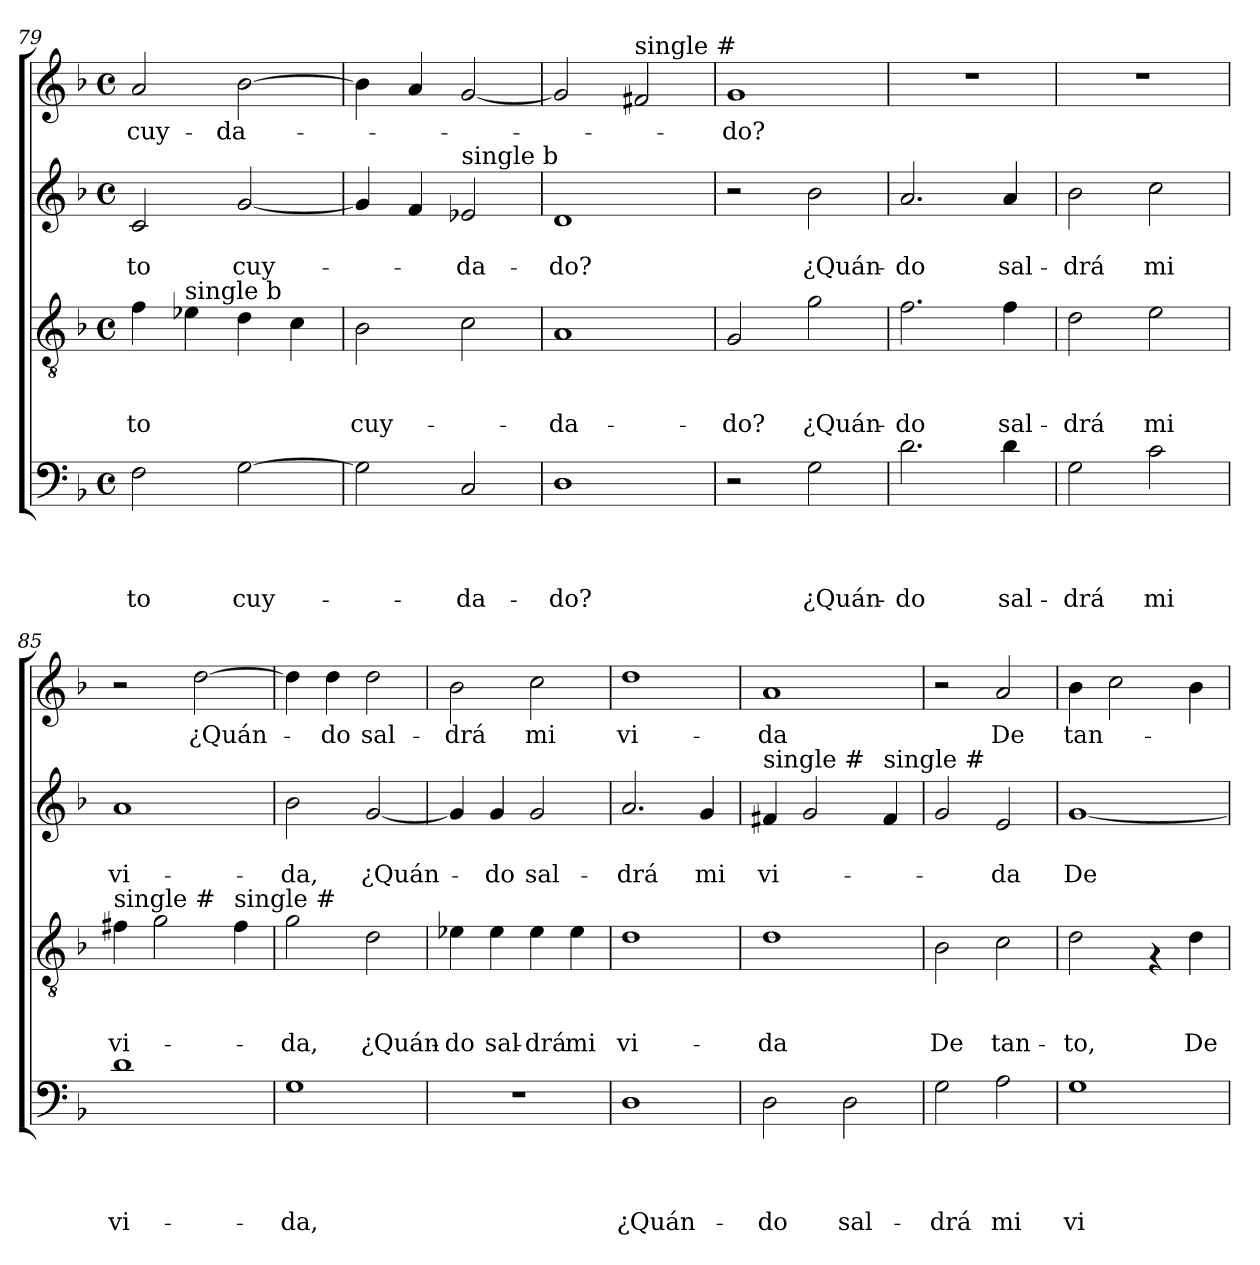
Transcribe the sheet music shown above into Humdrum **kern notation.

**kern	**text	**text	**text	**text	**kern	**text	**text	**text	**kern	**text	**text	**kern	**text
*part4	*part4	*part4	*part4	*part4	*part3	*part3	*part3	*part3	*part2	*part2	*part2	*part1	*part1
*staff4	*staff4	*staff4	*staff4	*staff4	*staff3	*staff3	*staff3	*staff3	*staff2	*staff2	*staff2	*staff1	*staff1
*clefF4	*	*	*	*	*clefGv2	*	*	*	*clefG2	*	*	*clefG2	*
*k[b-]	*	*	*	*	*k[b-]	*	*	*	*k[b-]	*	*	*k[b-]	*
*F:	*	*	*	*	*F:	*	*	*	*F:	*	*	*F:	*
*M4/4	*	*	*	*	*M4/4	*	*	*	*M4/4	*	*	*M4/4	*
*met(c)	*	*	*	*	*met(c)	*	*	*	*met(c)	*	*	*met(c)	*
=79	=79	=79	=79	=79	=79	=79	=79	=79	=79	=79	=79	=79	=79
!	!	!	!	!LO:LY:b	!	!	!	!LO:LY:b	!	!	!LO:LY:b	!	!LO:LY:b
2F\	.	.	.	-to	4f\	.	.	-to	2c/	.	-to	2a/	cuy-
!	!	!	!	!	!LO:TX:a:t=single b	!	!	!	!	!	!	!	!
.	.	.	.	.	4e-\	.	.	.	.	.	.	.	.
!	!	!	!	!LO:LY:b	!	!	!	!	!	!	!LO:LY:b	!	!LO:LY:b
[>2G\	.	.	.	cuy-	4d\	.	.	.	[<2g/	.	cuy-	[>2b-\	-da-
.	.	.	.	.	4c\	.	.	.	.	.	.	.	.
=80	=80	=80	=80	=80	=80	=80	=80	=80	=80	=80	=80	=80	=80
!	!	!	!	!	!	!	!	!LO:LY:b	!	!	!	!	!
2G\]	.	.	.	.	2B-\	.	.	cuy-	4g/]	.	.	4b-\]	.
.	.	.	.	.	.	.	.	.	4f/	.	.	4a/	.
!	!	!	!	!	!	!	!	!	!LO:TX:a:t=single b	!	!	!	!
!	!	!	!	!LO:LY:b	!	!	!	!	!	!	!LO:LY:b	!	!
2C/	.	.	.	-da-	2c\	.	.	.	2e-/	.	-da-	[<2g/	.
=81	=81	=81	=81	=81	=81	=81	=81	=81	=81	=81	=81	=81	=81
!	!	!	!	!LO:LY:b	!	!	!	!LO:LY:b	!	!	!LO:LY:b	!	!
1D	.	.	.	-do?	1A	.	.	-da-	1d	.	-do?	2g/]	.
!	!	!	!	!	!	!	!	!	!	!	!	!LO:TX:a:t=single #	!
.	.	.	.	.	.	.	.	.	.	.	.	2f#/	.
=82	=82	=82	=82	=82	=82	=82	=82	=82	=82	=82	=82	=82	=82
!	!	!	!	!	!	!	!	!LO:LY:b	!	!	!	!	!LO:LY:b
2r	.	.	.	.	2G/	.	.	-do?	2r	.	.	1g	-do?
!	!	!	!	!LO:LY:b	!	!	!	!LO:LY:b	!	!	!LO:LY:b	!	!
2G\	.	.	.	¿Quán-	2g\	.	.	¿Quán-	2b-\	.	¿Quán-	.	.
=83	=83	=83	=83	=83	=83	=83	=83	=83	=83	=83	=83	=83	=83
!	!	!	!	!LO:LY:b	!	!	!	!LO:LY:b	!	!	!LO:LY:b	!	!
2.d\	.	.	.	-do	2.f\	.	.	-do	2.a/	.	-do	1r	.
!	!	!	!	!LO:LY:b	!	!	!	!LO:LY:b	!	!	!LO:LY:b	!	!
4d\	.	.	.	sal-	4f\	.	.	sal-	4a/	.	sal-	.	.
=84	=84	=84	=84	=84	=84	=84	=84	=84	=84	=84	=84	=84	=84
!	!	!	!	!LO:LY:b	!	!	!	!LO:LY:b	!	!	!LO:LY:b	!	!
2G\	.	.	.	-drá	2d\	.	.	-drá	2b-\	.	-drá	1r	.
!	!	!	!	!LO:LY:b	!	!	!	!LO:LY:b	!	!	!LO:LY:b	!	!
2c\	.	.	.	mi	2e\	.	.	mi	2cc\	.	mi	.	.
!!LO:PB:g=z
=85	=85	=85	=85	=85	=85	=85	=85	=85	=85	=85	=85	=85	=85
!	!	!	!	!	!LO:TX:a:t=single #	!	!	!	!	!	!	!	!
!	!	!	!	!LO:LY:b	!	!	!	!LO:LY:b	!	!	!LO:LY:b	!	!
1d	.	.	.	vi-	4f#\	.	.	vi-	1a	.	vi-	2r	.
.	.	.	.	.	2g\	.	.	.	.	.	.	.	.
!	!	!	!	!	!	!	!	!	!	!	!	!	!LO:LY:b
.	.	.	.	.	.	.	.	.	.	.	.	[>2dd\	¿Quán-
!	!	!	!	!	!LO:TX:a:t=single #	!	!	!	!	!	!	!	!
.	.	.	.	.	4f#\	.	.	.	.	.	.	.	.
=86	=86	=86	=86	=86	=86	=86	=86	=86	=86	=86	=86	=86	=86
!	!	!	!	!LO:LY:b	!	!	!	!LO:LY:b	!	!	!LO:LY:b	!	!
1G	.	.	.	-da,	2g\	.	.	-da,	2b-\	.	-da,	4dd\]	.
!	!	!	!	!	!	!	!	!	!	!	!	!	!LO:LY:b
.	.	.	.	.	.	.	.	.	.	.	.	4dd\	-do
!	!	!	!	!	!	!	!	!LO:LY:b	!	!	!LO:LY:b	!	!LO:LY:b
.	.	.	.	.	2d\	.	.	¿Quán-	[<2g/	.	¿Quán-	2dd\	sal-
=87	=87	=87	=87	=87	=87	=87	=87	=87	=87	=87	=87	=87	=87
!	!	!	!	!	!	!	!	!LO:LY:b	!	!	!	!	!LO:LY:b
1r	.	.	.	.	4e-X\	.	.	-do	4g/]	.	.	2b-\	-drá
!	!	!	!	!	!	!	!	!LO:LY:b	!	!	!LO:LY:b	!	!
.	.	.	.	.	4e-\	.	.	sal-	4g/	.	-do	.	.
!	!	!	!	!	!	!	!	!LO:LY:b	!	!	!LO:LY:b	!	!LO:LY:b
.	.	.	.	.	4e-\	.	.	-drá	2g/	.	sal-	2cc\	mi
!	!	!	!	!	!	!	!	!LO:LY:b	!	!	!	!	!
.	.	.	.	.	4e-\	.	.	mi	.	.	.	.	.
=88	=88	=88	=88	=88	=88	=88	=88	=88	=88	=88	=88	=88	=88
!	!	!	!	!LO:LY:b	!	!	!	!LO:LY:b	!	!	!LO:LY:b	!	!LO:LY:b
1D	.	.	.	¿Quán-	1d	.	.	vi-	2.a/	.	-drá	1dd	vi-
!	!	!	!	!	!	!	!	!	!	!	!LO:LY:b	!	!
.	.	.	.	.	.	.	.	.	4g/	.	mi	.	.
=89	=89	=89	=89	=89	=89	=89	=89	=89	=89	=89	=89	=89	=89
!	!	!	!	!	!	!	!	!	!LO:TX:a:t=single #	!	!	!	!
!	!	!	!	!LO:LY:b	!	!	!	!LO:LY:b	!	!	!LO:LY:b	!	!LO:LY:b
2D\	.	.	.	-do	1d	.	.	-da	4f#/	.	vi-	1a	-da
.	.	.	.	.	.	.	.	.	2g/	.	.	.	.
!	!	!	!	!LO:LY:b	!	!	!	!	!	!	!	!	!
2D\	.	.	.	sal-	.	.	.	.	.	.	.	.	.
!	!	!	!	!	!	!	!	!	!LO:TX:a:t=single #	!	!	!	!
.	.	.	.	.	.	.	.	.	4f#/	.	.	.	.
=90	=90	=90	=90	=90	=90	=90	=90	=90	=90	=90	=90	=90	=90
!	!	!	!	!LO:LY:b	!	!	!	!LO:LY:b	!	!	!	!	!
2G\	.	.	.	-drá	2B-\	.	.	De	2g/	.	.	2r	.
!	!	!	!	!LO:LY:b	!	!	!	!LO:LY:b	!	!	!LO:LY:b	!	!LO:LY:b
2A\	.	.	.	mi	2c\	.	.	tan-	2e/	.	-da	2a/	De
=91	=91	=91	=91	=91	=91	=91	=91	=91	=91	=91	=91	=91	=91
!	!	!	!	!LO:LY:b	!	!	!	!LO:LY:b	!	!	!LO:LY:b	!	!LO:LY:b
1G	.	.	.	vi-	2d\	.	.	-to,	[<1g	.	De	4b-\	tan-
.	.	.	.	.	.	.	.	.	.	.	.	2cc\	.
.	.	.	.	.	4rF	.	.	.	.	.	.	.	.
!	!	!	!	!	!	!	!	!LO:LY:b	!	!	!	!	!
.	.	.	.	.	4d\	.	.	De	.	.	.	4b-\	.
=	=	=	=	=	=	=	=	=	=	=	=	=	=
*-	*-	*-	*-	*-	*-	*-	*-	*-	*-	*-	*-	*-	*-
